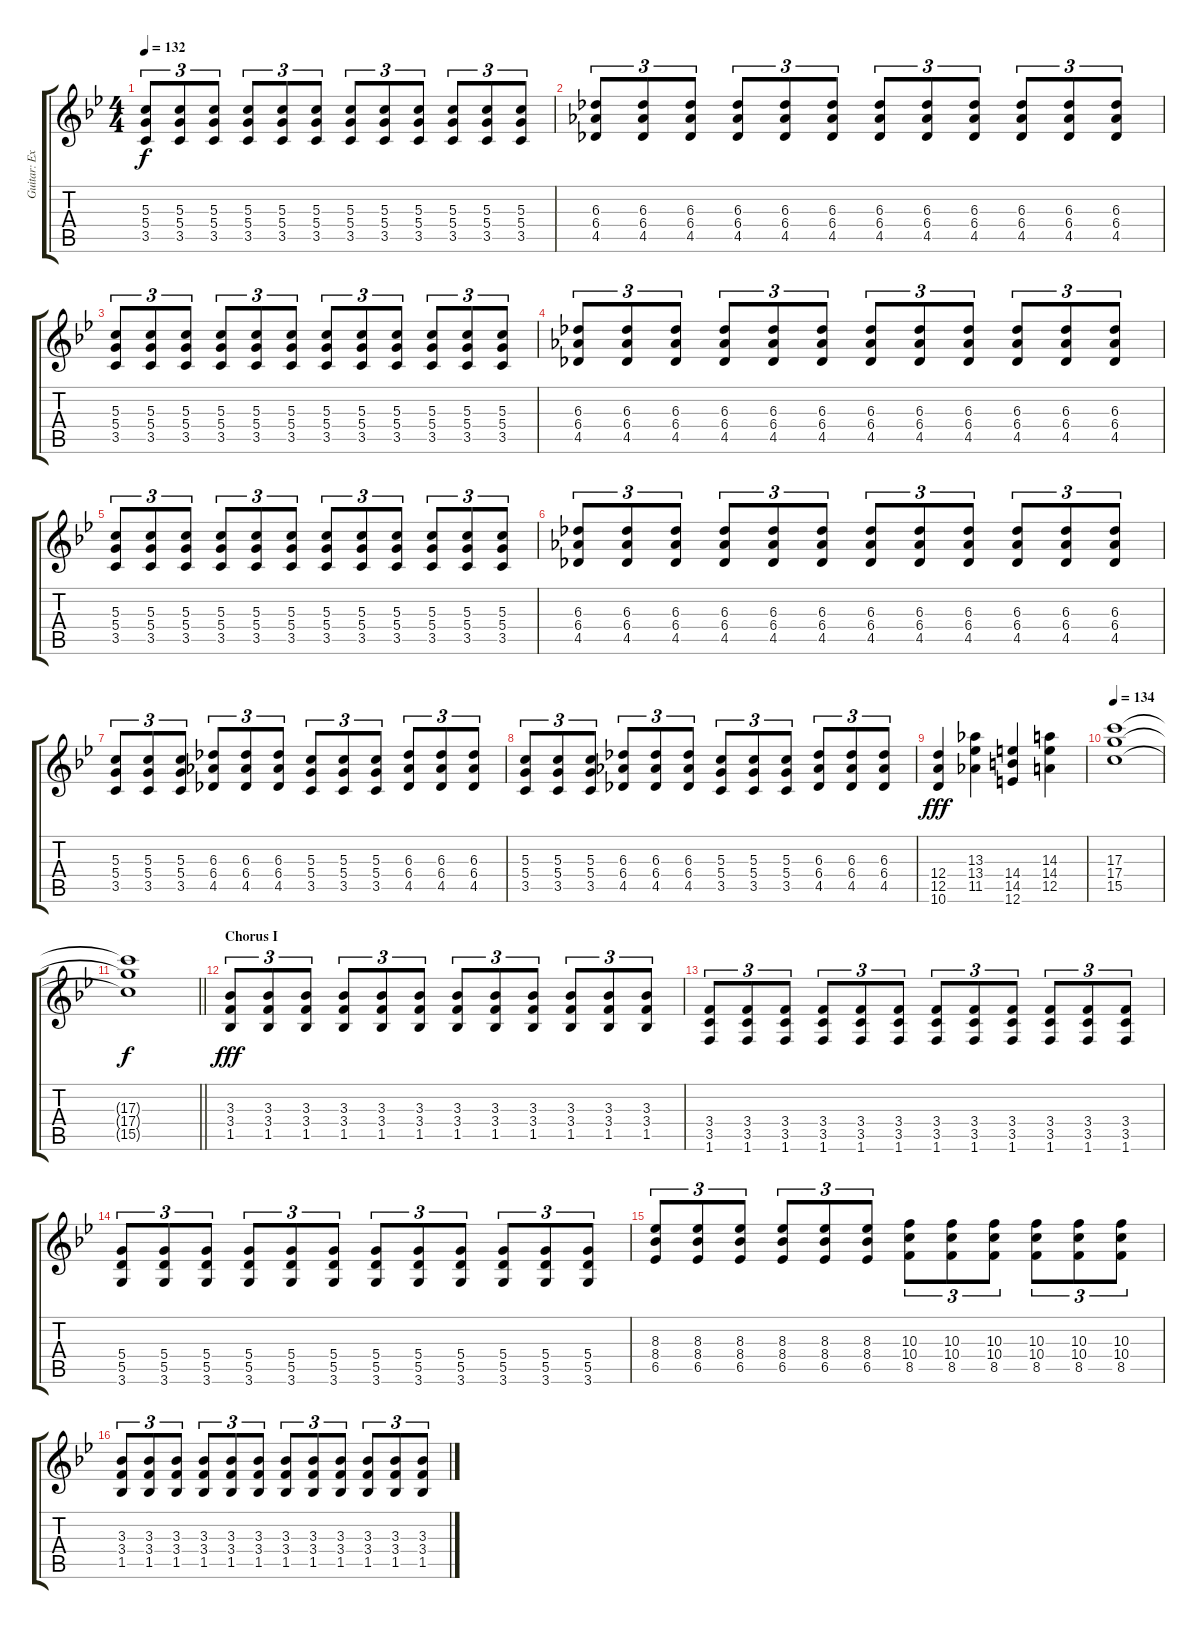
\track ("Guitar: Extra" "Guitar: Ex") {instrument distortionguitar}
\staff {score tabs}
\tuning (E4 B3 G3 D3 A2 E2) {hide}
\ts (4 4)
\tempo 132
\clef g2
\ks bb
(5.3 5.4 3.5).8{tu (3 2) dy f} (5.3 5.4 3.5).8{tu (3 2)} (5.3 5.4 3.5).8{tu (3 2)} (5.3 5.4 3.5).8{tu (3 2)} (5.3 5.4 3.5).8{tu (3 2)} (5.3 5.4 3.5).8{tu (3 2)} (5.3 5.4 3.5).8{tu (3 2)} (5.3 5.4 3.5).8{tu (3 2)} (5.3 5.4 3.5).8{tu (3 2)} (5.3 5.4 3.5).8{tu (3 2)} (5.3 5.4 3.5).8{tu (3 2)} (5.3 5.4 3.5).8{tu (3 2)} |
(6.3 6.4 4.5).8{tu (3 2)} (6.3 6.4 4.5).8{tu (3 2)} (6.3 6.4 4.5).8{tu (3 2)} (6.3 6.4 4.5).8{tu (3 2)} (6.3 6.4 4.5).8{tu (3 2)} (6.3 6.4 4.5).8{tu (3 2)} (6.3 6.4 4.5).8{tu (3 2)} (6.3 6.4 4.5).8{tu (3 2)} (6.3 6.4 4.5).8{tu (3 2)} (6.3 6.4 4.5).8{tu (3 2)} (6.3 6.4 4.5).8{tu (3 2)} (6.3 6.4 4.5).8{tu (3 2)} |
(5.3 5.4 3.5).8{tu (3 2)} (5.3 5.4 3.5).8{tu (3 2)} (5.3 5.4 3.5).8{tu (3 2)} (5.3 5.4 3.5).8{tu (3 2)} (5.3 5.4 3.5).8{tu (3 2)} (5.3 5.4 3.5).8{tu (3 2)} (5.3 5.4 3.5).8{tu (3 2)} (5.3 5.4 3.5).8{tu (3 2)} (5.3 5.4 3.5).8{tu (3 2)} (5.3 5.4 3.5).8{tu (3 2)} (5.3 5.4 3.5).8{tu (3 2)} (5.3 5.4 3.5).8{tu (3 2)} |
(6.3 6.4 4.5).8{tu (3 2)} (6.3 6.4 4.5).8{tu (3 2)} (6.3 6.4 4.5).8{tu (3 2)} (6.3 6.4 4.5).8{tu (3 2)} (6.3 6.4 4.5).8{tu (3 2)} (6.3 6.4 4.5).8{tu (3 2)} (6.3 6.4 4.5).8{tu (3 2)} (6.3 6.4 4.5).8{tu (3 2)} (6.3 6.4 4.5).8{tu (3 2)} (6.3 6.4 4.5).8{tu (3 2)} (6.3 6.4 4.5).8{tu (3 2)} (6.3 6.4 4.5).8{tu (3 2)} |
(5.3 5.4 3.5).8{tu (3 2)} (5.3 5.4 3.5).8{tu (3 2)} (5.3 5.4 3.5).8{tu (3 2)} (5.3 5.4 3.5).8{tu (3 2)} (5.3 5.4 3.5).8{tu (3 2)} (5.3 5.4 3.5).8{tu (3 2)} (5.3 5.4 3.5).8{tu (3 2)} (5.3 5.4 3.5).8{tu (3 2)} (5.3 5.4 3.5).8{tu (3 2)} (5.3 5.4 3.5).8{tu (3 2)} (5.3 5.4 3.5).8{tu (3 2)} (5.3 5.4 3.5).8{tu (3 2)} |
(6.3 6.4 4.5).8{tu (3 2)} (6.3 6.4 4.5).8{tu (3 2)} (6.3 6.4 4.5).8{tu (3 2)} (6.3 6.4 4.5).8{tu (3 2)} (6.3 6.4 4.5).8{tu (3 2)} (6.3 6.4 4.5).8{tu (3 2)} (6.3 6.4 4.5).8{tu (3 2)} (6.3 6.4 4.5).8{tu (3 2)} (6.3 6.4 4.5).8{tu (3 2)} (6.3 6.4 4.5).8{tu (3 2)} (6.3 6.4 4.5).8{tu (3 2)} (6.3 6.4 4.5).8{tu (3 2)} |
(5.3 5.4 3.5).8{tu (3 2)} (5.3 5.4 3.5).8{tu (3 2)} (5.3 5.4 3.5).8{tu (3 2)} (6.3 6.4 4.5).8{tu (3 2)} (6.3 6.4 4.5).8{tu (3 2)} (6.3 6.4 4.5).8{tu (3 2)} (5.3 5.4 3.5).8{tu (3 2)} (5.3 5.4 3.5).8{tu (3 2)} (5.3 5.4 3.5).8{tu (3 2)} (6.3 6.4 4.5).8{tu (3 2)} (6.3 6.4 4.5).8{tu (3 2)} (6.3 6.4 4.5).8{tu (3 2)} |
(5.3 5.4 3.5).8{tu (3 2)} (5.3 5.4 3.5).8{tu (3 2)} (5.3 5.4 3.5).8{tu (3 2)} (6.3 6.4 4.5).8{tu (3 2)} (6.3 6.4 4.5).8{tu (3 2)} (6.3 6.4 4.5).8{tu (3 2)} (5.3 5.4 3.5).8{tu (3 2)} (5.3 5.4 3.5).8{tu (3 2)} (5.3 5.4 3.5).8{tu (3 2)} (6.3 6.4 4.5).8{tu (3 2)} (6.3 6.4 4.5).8{tu (3 2)} (6.3 6.4 4.5).8{tu (3 2)} |
(12.4 12.5 10.6).4{dy fff} (13.3 13.4 11.5).4 (14.4 14.5 12.6).4 (14.3 14.4 12.5).4 |
\tempo 134
(17.3 17.4 15.5).1 |
\barLineRight lightlight
(17.3{t} 17.4{t} 15.5{t}).1{dy f} |
\section ("" "Chorus I")
(3.3 3.4 1.5).8{tu (3 2) dy fff} (3.3 3.4 1.5).8{tu (3 2)} (3.3 3.4 1.5).8{tu (3 2)} (3.3 3.4 1.5).8{tu (3 2)} (3.3 3.4 1.5).8{tu (3 2)} (3.3 3.4 1.5).8{tu (3 2)} (3.3 3.4 1.5).8{tu (3 2)} (3.3 3.4 1.5).8{tu (3 2)} (3.3 3.4 1.5).8{tu (3 2)} (3.3 3.4 1.5).8{tu (3 2)} (3.3 3.4 1.5).8{tu (3 2)} (3.3 3.4 1.5).8{tu (3 2)} |
(3.4 3.5 1.6).8{tu (3 2)} (3.4 3.5 1.6).8{tu (3 2)} (3.4 3.5 1.6).8{tu (3 2)} (3.4 3.5 1.6).8{tu (3 2)} (3.4 3.5 1.6).8{tu (3 2)} (3.4 3.5 1.6).8{tu (3 2)} (3.4 3.5 1.6).8{tu (3 2)} (3.4 3.5 1.6).8{tu (3 2)} (3.4 3.5 1.6).8{tu (3 2)} (3.4 3.5 1.6).8{tu (3 2)} (3.4 3.5 1.6).8{tu (3 2)} (3.4 3.5 1.6).8{tu (3 2)} |
(5.4 5.5 3.6).8{tu (3 2)} (5.4 5.5 3.6).8{tu (3 2)} (5.4 5.5 3.6).8{tu (3 2)} (5.4 5.5 3.6).8{tu (3 2)} (5.4 5.5 3.6).8{tu (3 2)} (5.4 5.5 3.6).8{tu (3 2)} (5.4 5.5 3.6).8{tu (3 2)} (5.4 5.5 3.6).8{tu (3 2)} (5.4 5.5 3.6).8{tu (3 2)} (5.4 5.5 3.6).8{tu (3 2)} (5.4 5.5 3.6).8{tu (3 2)} (5.4 5.5 3.6).8{tu (3 2)} |
(8.3 8.4 6.5).8{tu (3 2)} (8.3 8.4 6.5).8{tu (3 2)} (8.3 8.4 6.5).8{tu (3 2)} (8.3 8.4 6.5).8{tu (3 2)} (8.3 8.4 6.5).8{tu (3 2)} (8.3 8.4 6.5).8{tu (3 2)} (10.3 10.4 8.5).8{tu (3 2)} (10.3 10.4 8.5).8{tu (3 2)} (10.3 10.4 8.5).8{tu (3 2)} (10.3 10.4 8.5).8{tu (3 2)} (10.3 10.4 8.5).8{tu (3 2)} (10.3 10.4 8.5).8{tu (3 2)} |
(3.3 3.4 1.5).8{tu (3 2)} (3.3 3.4 1.5).8{tu (3 2)} (3.3 3.4 1.5).8{tu (3 2)} (3.3 3.4 1.5).8{tu (3 2)} (3.3 3.4 1.5).8{tu (3 2)} (3.3 3.4 1.5).8{tu (3 2)} (3.3 3.4 1.5).8{tu (3 2)} (3.3 3.4 1.5).8{tu (3 2)} (3.3 3.4 1.5).8{tu (3 2)} (3.3 3.4 1.5).8{tu (3 2)} (3.3 3.4 1.5).8{tu (3 2)} (3.3 3.4 1.5).8{tu (3 2)}
